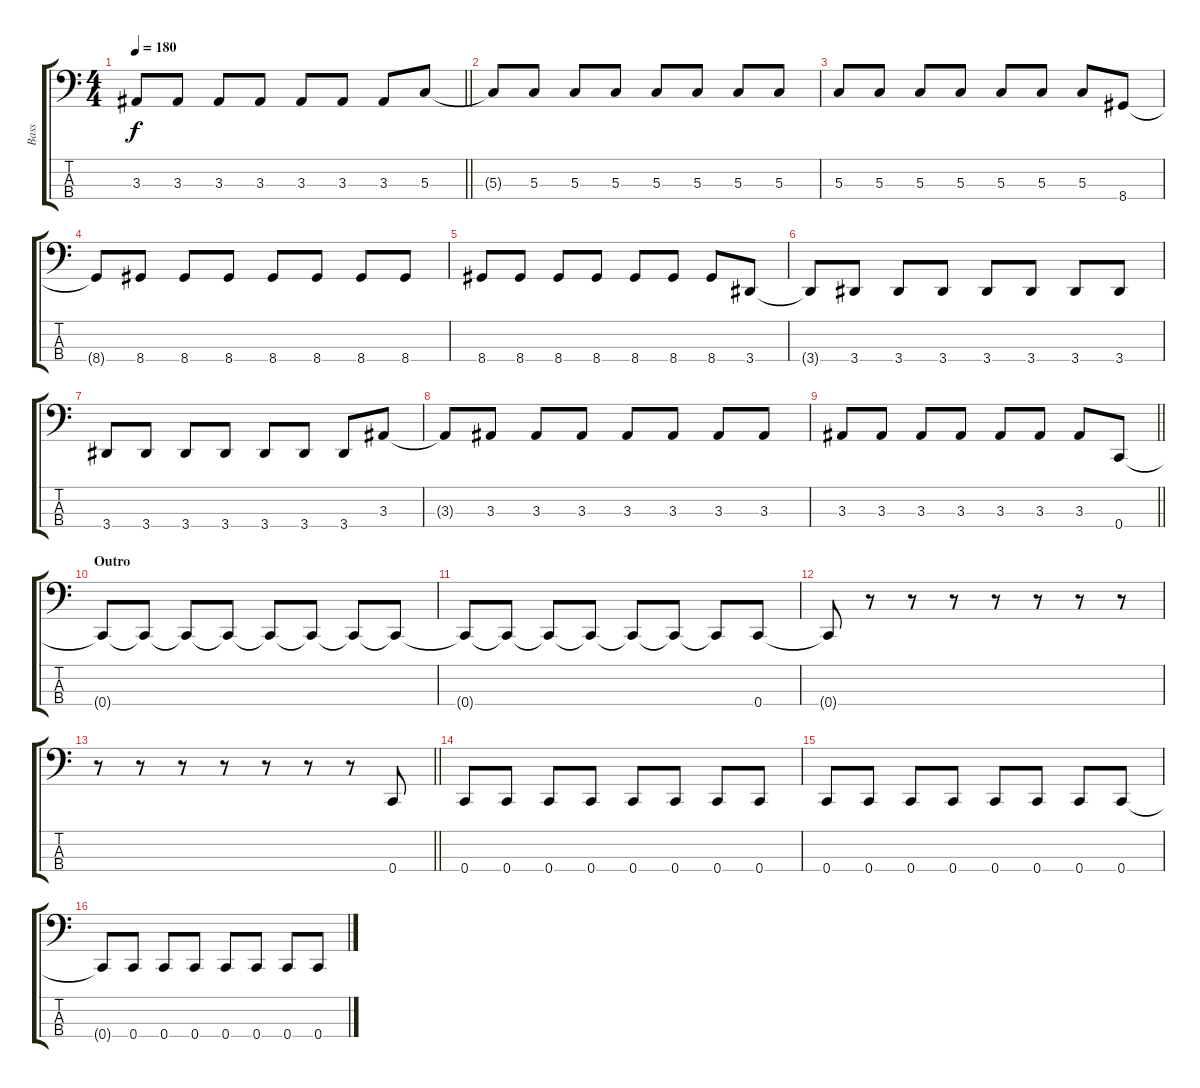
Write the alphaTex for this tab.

\track ("Bass" "Bass") {instrument electricbasspick}
\staff {score tabs}
\tuning (F2 C2 G1 C1) {hide}
\ts (4 4)
\tempo 180
\clef f4
\barLineRight lightlight
\ks c
3.3.8{dy f} 3.3.8 3.3.8 3.3.8 3.3.8 3.3.8 3.3.8 5.3.8 |
5.3{t}.8 5.3.8 5.3.8 5.3.8 5.3.8 5.3.8 5.3.8 5.3.8 |
5.3.8 5.3.8 5.3.8 5.3.8 5.3.8 5.3.8 5.3.8 8.4.8 |
8.4{t}.8 8.4.8 8.4.8 8.4.8 8.4.8 8.4.8 8.4.8 8.4.8 |
8.4.8 8.4.8 8.4.8 8.4.8 8.4.8 8.4.8 8.4.8 3.4.8 |
3.4{t}.8 3.4.8 3.4.8 3.4.8 3.4.8 3.4.8 3.4.8 3.4.8 |
3.4.8 3.4.8 3.4.8 3.4.8 3.4.8 3.4.8 3.4.8 3.3.8 |
3.3{t}.8 3.3.8 3.3.8 3.3.8 3.3.8 3.3.8 3.3.8 3.3.8 |
\barLineRight lightlight
3.3.8 3.3.8 3.3.8 3.3.8 3.3.8 3.3.8 3.3.8 0.4.8 |
\section ("" "Outro")
0.4{t}.8 0.4{t}.8 0.4{t}.8 0.4{t}.8 0.4{t}.8 0.4{t}.8 0.4{t}.8 0.4{t}.8 |
0.4{t}.8 0.4{t}.8 0.4{t}.8 0.4{t}.8 0.4{t}.8 0.4{t}.8 0.4{t}.8 0.4.8 |
0.4{t}.8 r.8 r.8 r.8 r.8 r.8 r.8 r.8 |
\barLineRight lightlight
r.8 r.8 r.8 r.8 r.8 r.8 r.8 0.4.8 |
0.4.8 0.4.8 0.4.8 0.4.8 0.4.8 0.4.8 0.4.8 0.4.8 |
0.4.8 0.4.8 0.4.8 0.4.8 0.4.8 0.4.8 0.4.8 0.4.8 |
0.4{t}.8 0.4.8 0.4.8 0.4.8 0.4.8 0.4.8 0.4.8 0.4.8
